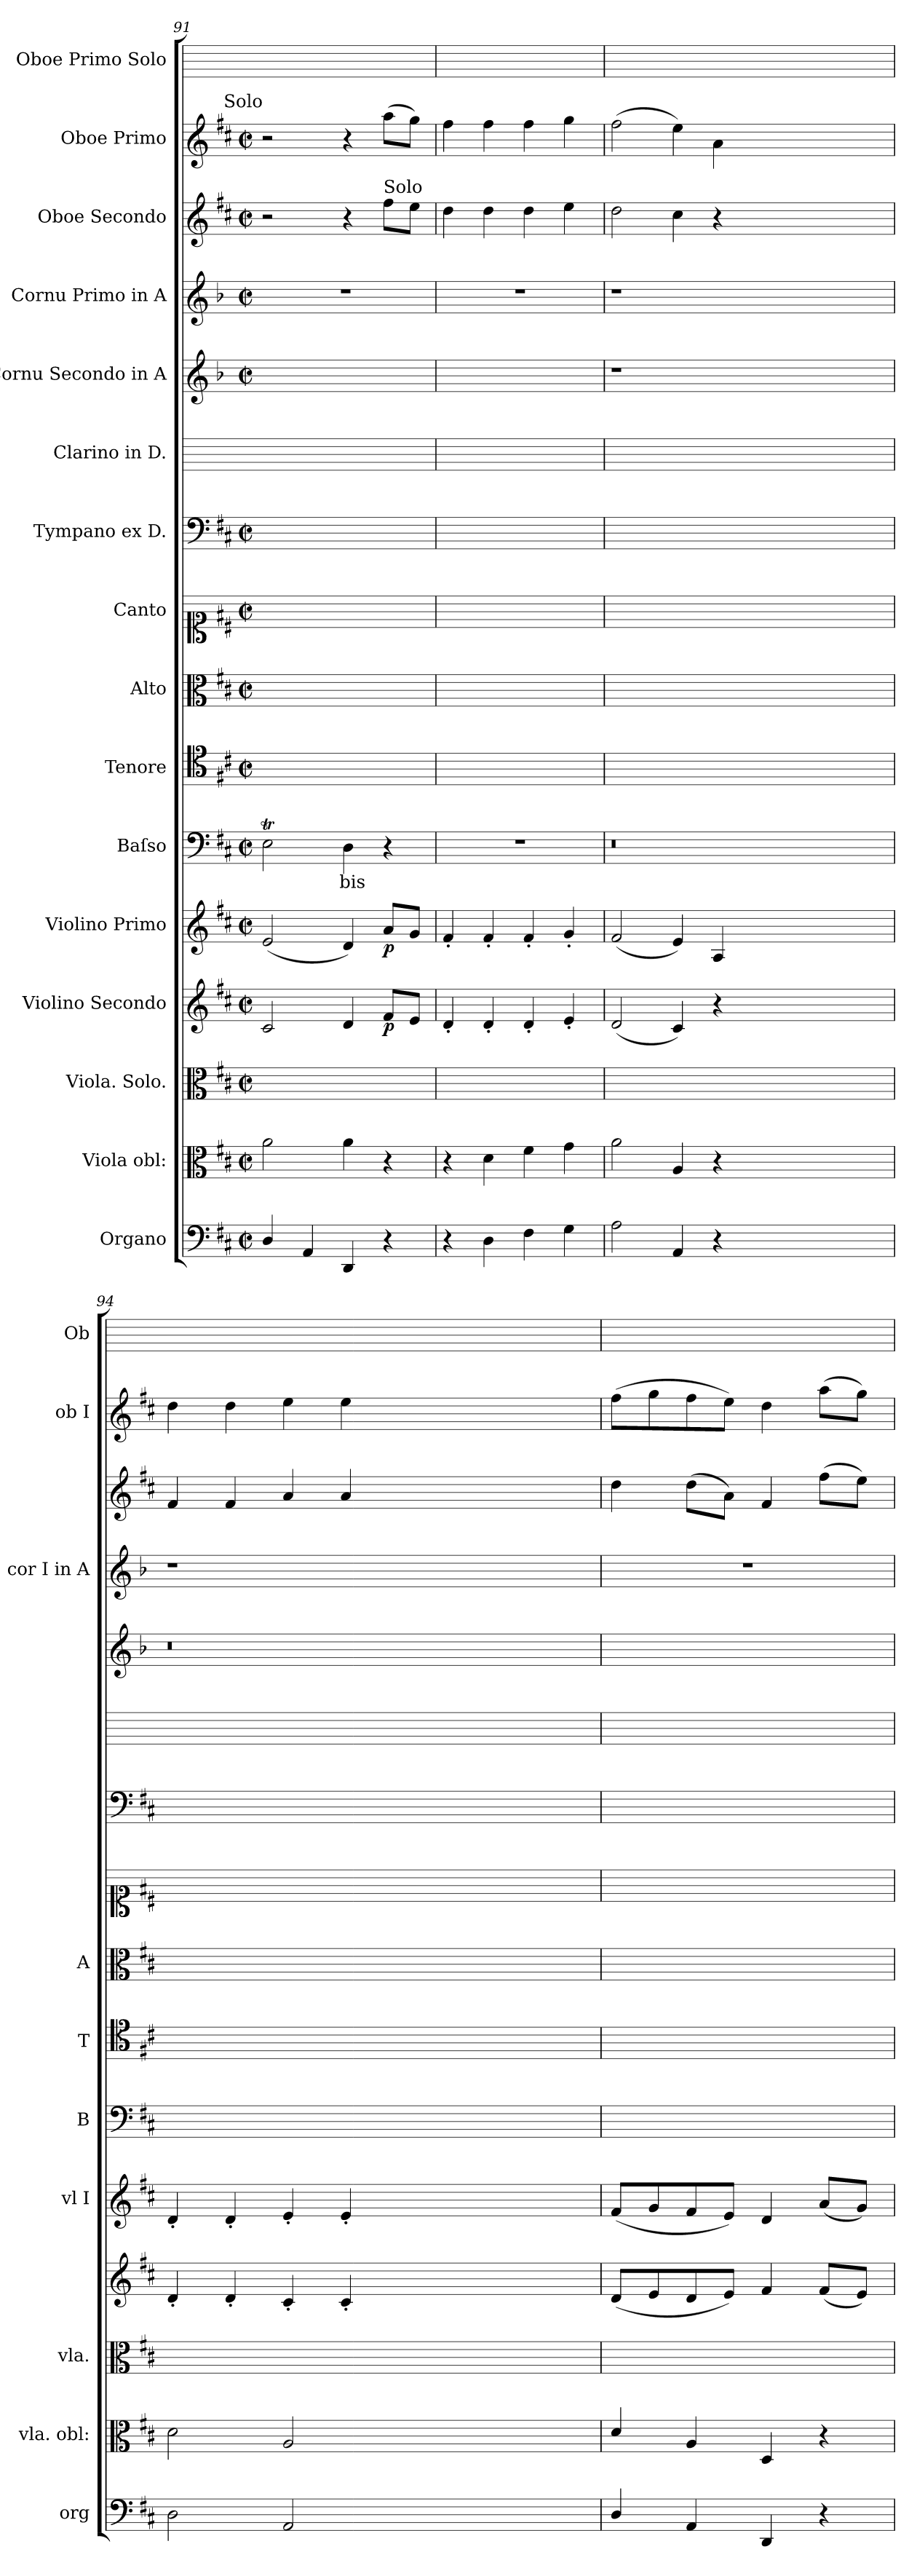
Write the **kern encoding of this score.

**kern	**kern	**kern	**kern	**dynam	**kern	**dynam	**kern	**text	**kern	**kern	**kern	**kern	**kern	**kern	**kern	**kern	**kern	**kern
*part16	*part15	*part14	*part13	*part13	*part12	*part12	*part11	*part11	*part10	*part9	*part8	*part7	*part6	*part5	*part4	*part3	*part2	*part1
*staff16	*staff15	*staff14	*staff13	*staff13	*staff12	*staff12	*staff11	*staff11	*staff10	*staff9	*staff8	*staff7	*staff6	*staff5	*staff4	*staff3	*staff2	*staff1
*I"Organo	*I"Viola obl:	*I"Viola. Solo.	*I"Violino Secondo	*	*I"Violino Primo	*	*I"Baſso	*	*I"Tenore	*I"Alto	*I"Canto	*I"Tympano ex D.	*I"Clarino in D.	*I"Cornu Secondo in A	*I"Cornu Primo in A	*I"Oboe Secondo	*I"Oboe Primo	*I"Oboe Primo Solo
*I'org	*I'vla. obl:	*I'vla.	*	*	*I'vl I	*	*I'B	*	*I'T	*I'A	*	*	*	*	*I'cor I in A	*	*I'ob I	*I'Ob
*clefF4	*clefC3	*clefC3	*clefG2	*	*clefG2	*	*clefF4	*	*clefC4	*clefC3	*clefC1	*clefF4	*	*clefG2	*clefG2	*clefG2	*clefG2	*
*	*	*	*	*	*	*	*	*	*	*	*	*	*	*ITrd2c3	*ITrd2c3	*	*	*
*k[f#c#]	*k[f#c#]	*k[f#c#]	*k[f#c#]	*	*k[f#c#]	*	*k[f#c#]	*	*k[f#c#]	*k[f#c#]	*k[f#c#]	*k[f#c#]	*	*k[f#c#]	*k[f#c#]	*k[f#c#]	*k[f#c#]	*
*D:	*D:	*D:	*D:	*	*D:	*	*D:	*	*D:	*D:	*D:	*D:	*	*D:	*D:	*D:	*D:	*
*M2/2	*M2/2	*M2/2	*M2/2	*	*M2/2	*	*M2/2	*	*M2/2	*M2/2	*M2/2	*M2/2	*	*M2/2	*M2/2	*M2/2	*M2/2	*
*met(c|)	*met(c|)	*met(c|)	*met(c|)	*	*met(c|)	*	*met(c|)	*	*met(c|)	*met(c|)	*met(c|)	*met(c|)	*	*met(c|)	*met(c|)	*met(c|)	*met(c|)	*
=91	=91	=91	=91	=91	=91	=91	=91	=91	=91	=91	=91	=91	=91	=91	=91	=91	=91	=91
!	!	!	!	!	!	!	!	!	!	!	!	!	!	!	!	!	!LO:TX:a:rj:t=Solo	!
4D/	2a\	1ryy	2c#/	.	(2e/	.	2ET\	.	1ryy	1ryy	1ryy	1ryy	1ryy	1ryy	1r	2r	2r	1ryy
4AA/	.	.	.	.	.	.	.	.	.	.	.	.	.	.	.	.	.	.
4DD/	4a\	.	4d/	.	4d/)	.	4D\	-bis	.	.	.	.	.	.	.	4r	4r	.
!	!	!	!	!	!	!	!	!	!	!	!	!	!	!	!	!LO:TX:a:t=Solo	!	!
!	!	!	!	!	!	!LO:DY:b	!	!	!	!	!	!	!	!	!	!	!	!
4r	4r	.	8f#/L	p	8a/L	p	4r	.	.	.	.	.	.	.	.	8ff#\L	(8aa\L	.
.	.	.	8e/J	.	8g/J	.	.	.	.	.	.	.	.	.	.	8ee\J	8gg\J)	.
=92	=92	=92	=92	=92	=92	=92	=92	=92	=92	=92	=92	=92	=92	=92	=92	=92	=92	=92
4r	4r	1ryy	4d'/	.	4f#'/	.	1r	.	1ryy	1ryy	1ryy	1ryy	1ryy	1ryy	1r	4dd\	4ff#\	1ryy
4D\	4d\	.	4d'/	.	4f#'/	.	.	.	.	.	.	.	.	.	.	4dd\	4ff#\	.
4F#\	4f#\	.	4d'/	.	4f#'/	.	.	.	.	.	.	.	.	.	.	4dd\	4ff#\	.
4G\	4g\	.	4e'/	.	4g'/	.	.	.	.	.	.	.	.	.	.	4ee\	4gg\	.
=93	=93	=93	=93	=93	=93	=93	=93	=93	=93	=93	=93	=93	=93	=93	=93	=93	=93	=93
2A\	2a\	1ryy	(2d/	.	(2f#/	.	0.r	.	1ryy	1ryy	1ryy	1ryy	1ryy	1r	1r	2dd\	(2ff#\	1ryy
4AA/	4A/	.	4c#/)	.	4e/)	.	.	.	.	.	.	.	.	.	.	4cc#\	4ee\)	.
4r	4r	.	4r	.	4A/	.	.	.	.	.	.	.	.	.	.	4r	4a\	.
0ryy	0ryy	0ryy	0ryy	.	0ryy	.	.	.	0ryy	0ryy	0ryy	0ryy	0ryy	0ryy	0ryy	0ryy	0ryy	0ryy
=94	=94	=94	=94	=94	=94	=94	=94	=94	=94	=94	=94	=94	=94	=94	=94	=94	=94	=94
2D\	2d\	1ryy	4d'/	.	4d'/	.	0.ryy	.	1ryy	1ryy	1ryy	1ryy	1ryy	0.r	1r	4f#/	4dd\	1ryy
.	.	.	4d'/	.	4d'/	.	.	.	.	.	.	.	.	.	.	4f#/	4dd\	.
2AA/	2A/	.	4c#'/	.	4e'/	.	.	.	.	.	.	.	.	.	.	4a/	4ee\	.
.	.	.	4c#'/	.	4e'/	.	.	.	.	.	.	.	.	.	.	4a/	4ee\	.
0ryy	0ryy	0ryy	0ryy	.	0ryy	.	.	.	0ryy	0ryy	0ryy	0ryy	0ryy	.	0ryy	0ryy	0ryy	0ryy
=95	=95	=95	=95	=95	=95	=95	=95	=95	=95	=95	=95	=95	=95	=95	=95	=95	=95	=95
4D/	4d/	1ryy	(8d/L	.	(8f#/L	.	1ryy	.	1ryy	1ryy	1ryy	1ryy	1ryy	1ryy	1r	4dd\	(8ff#\L	1ryy
.	.	.	8e/	.	8g/	.	.	.	.	.	.	.	.	.	.	.	8gg\	.
4AA/	4A/	.	8d/	.	8f#/	.	.	.	.	.	.	.	.	.	.	(8dd\L	8ff#\	.
.	.	.	8e/J)	.	8e/J)	.	.	.	.	.	.	.	.	.	.	8a\J)	8ee\J)	.
4DD/	4D/	.	4f#/	.	4d/	.	.	.	.	.	.	.	.	.	.	4f#/	4dd\	.
4r	4r	.	(8f#/L	.	(8a/L	.	.	.	.	.	.	.	.	.	.	(8ff#\L	(8aa\L	.
.	.	.	8e/J)	.	8g/J)	.	.	.	.	.	.	.	.	.	.	8ee\J)	8gg\J)	.
=	=	=	=	=	=	=	=	=	=	=	=	=	=	=	=	=	=	=
*-	*-	*-	*-	*-	*-	*-	*-	*-	*-	*-	*-	*-	*-	*-	*-	*-	*-	*-
